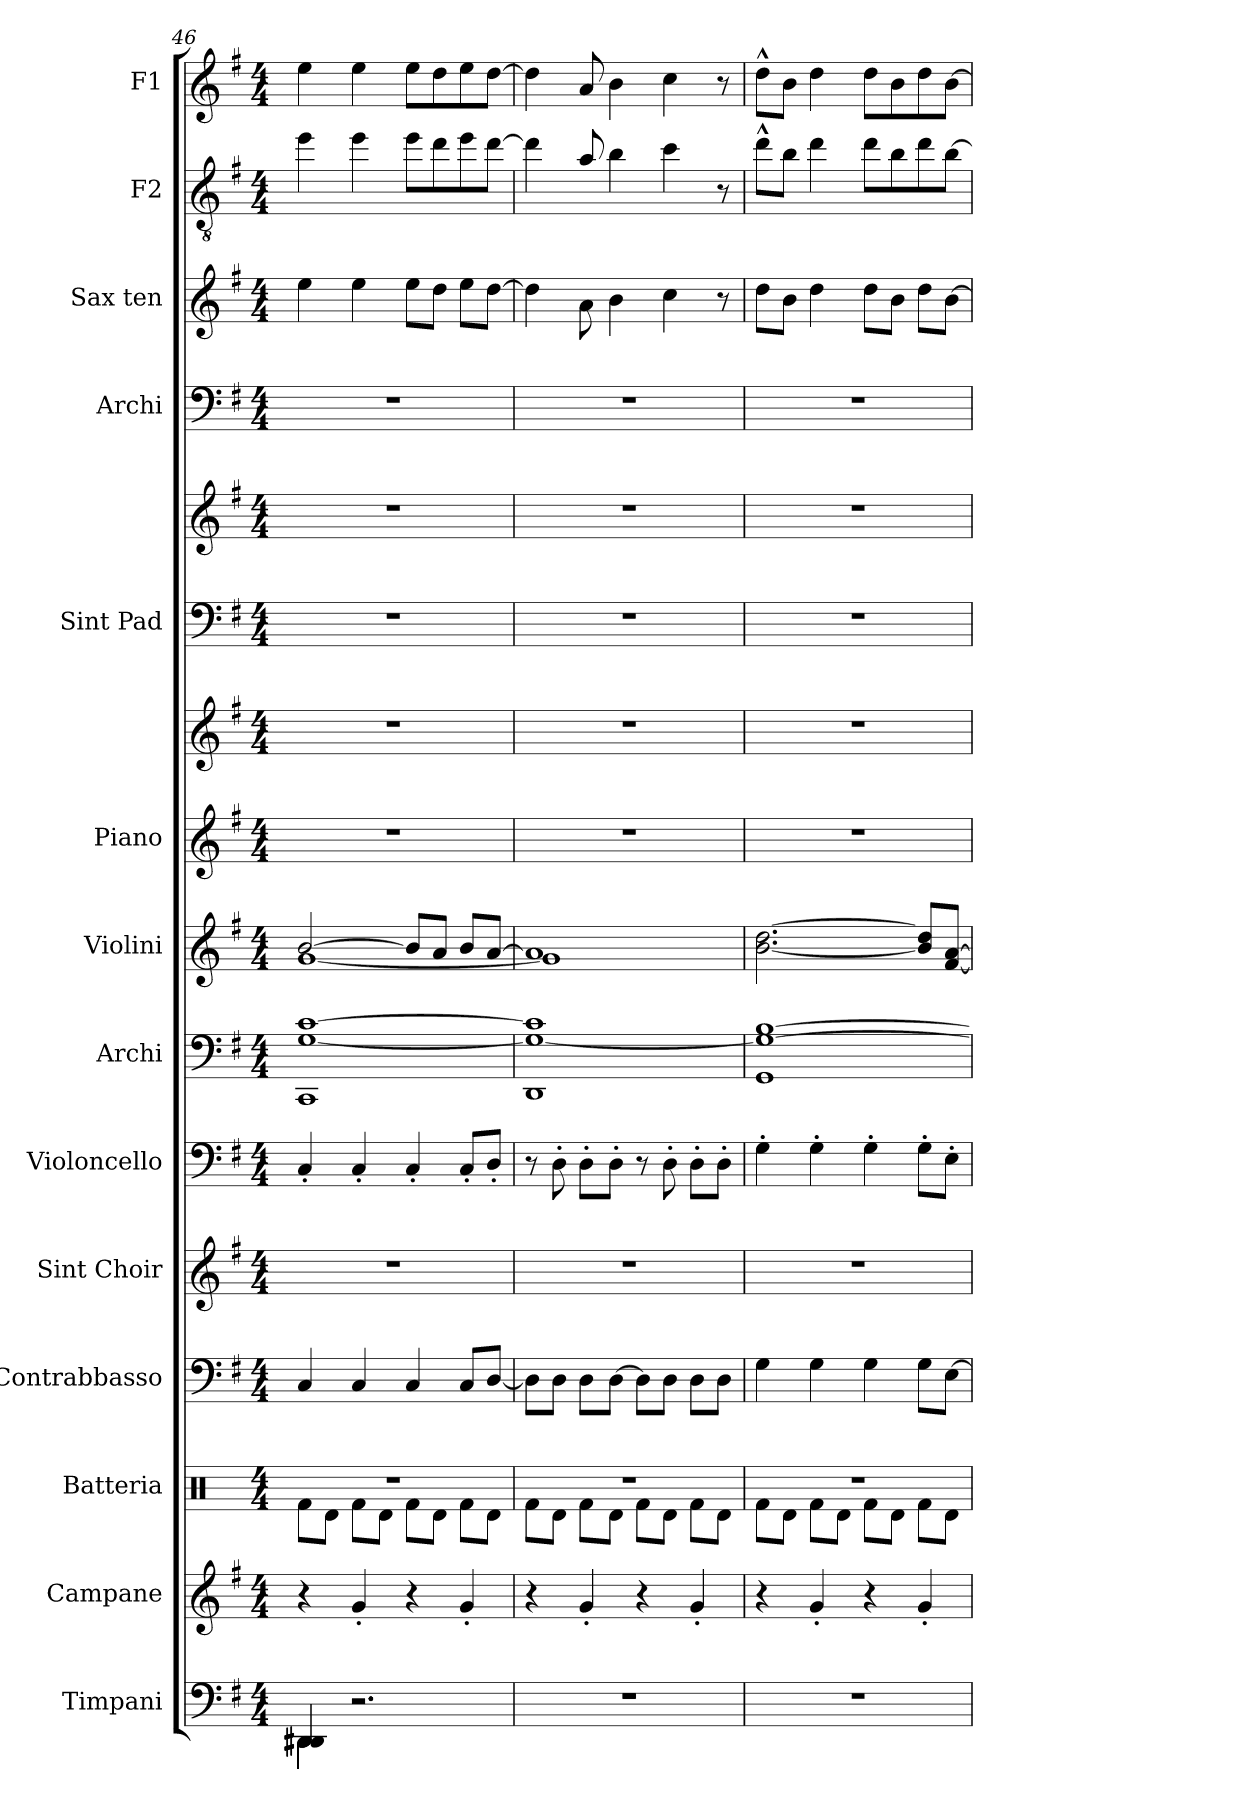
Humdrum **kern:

**kern	**kern	**kern	**kern	**kern	**kern	**kern	**kern	**kern	**kern	**kern	**kern	**kern	**kern	**kern	**kern
*part14	*part13	*part12	*part11	*part10	*part9	*part8	*part7	*part6	*part6	*part5	*part5	*part4	*part3	*part2	*part1
*staff16	*staff15	*staff14	*staff13	*staff12	*staff11	*staff10	*staff9	*staff8	*staff7	*staff6	*staff5	*staff4	*staff3	*staff2	*staff1
*I"Timpani	*I"Campane	*I"Batteria	*I"Contrabbasso	*I"Sint Choir	*I"Violoncello	*I"Archi	*I"Violini	*I"Piano	*	*I"Sint Pad	*	*I"Archi	*I"Sax ten	*I"F2	*I"F1
*I'Tmp	*I'Cmp	*I'Batt	*I'Cb	*I'Sint	*I'Vc	*I'Ar	*I'Vl.	*	*	*I'Sint	*	*I'Ar	*I'Sax.t	*I'F2	*I'F1
*clefF4	*clefG2	*clefX	*clefF4	*clefG2	*clefF4	*clefF4	*clefG2	*clefG2	*clefG2	*clefF4	*clefG2	*clefF4	*clefG2	*clefGv2	*clefG2
*	*	*	*ITrd7c12	*	*	*	*	*	*	*	*	*	*ITrd8c14	*ITrd8c14	*
*k[f#]	*k[f#]	*k[]	*k[f#]	*k[f#]	*k[f#]	*k[f#]	*k[f#]	*k[f#]	*k[f#]	*k[f#]	*k[f#]	*k[f#]	*k[f#]	*k[f#]	*k[f#]
*M4/4	*M4/4	*M4/4	*M4/4	*M4/4	*M4/4	*M4/4	*M4/4	*M4/4	*M4/4	*M4/4	*M4/4	*M4/4	*M4/4	*M4/4	*M4/4
=46	=46	=46	=46	=46	=46	=46	=46	=46	=46	=46	=46	=46	=46	=46	=46
*^	*	*^	*	*	*	*	*^	*	*	*	*	*	*	*	*
*	*^	*	*	*	*	*	*	*	*	*	*	*	*	*	*	*	*	*
*	*	*^	*	*	*	*	*	*	*	*	*	*	*	*	*	*	*	*	*
4DD/ 4DD#X/	4DD#\	4DD#/	4DD#\	4r	1r	8Rf\L	4CC/	1r	4C'/	1CC [1G [1c	[2b/	[1g	1r	1r	1r	1r	1r	4e\	4e\	4ee\
.	.	.	.	.	.	8Rd\J	.	.	.	.	.	.	.	.	.	.	.	.	.	.
2.r	2.r	2.r	2.r	4g'/	.	8Rf\L	4CC/	.	4C'/	.	.	.	.	.	.	.	.	4e\	4e\	4ee\
.	.	.	.	.	.	8Rd\J	.	.	.	.	.	.	.	.	.	.	.	.	.	.
.	.	.	.	4r	.	8Rf\L	4CC/	.	4C'/	.	8b/L]	.	.	.	.	.	.	8e\L	8e\L	8ee\L
.	.	.	.	.	.	8Rd\J	.	.	.	.	8a/J	.	.	.	.	.	.	8d\J	8d\	8dd\
.	.	.	.	4g'/	.	8Rf\L	8CC/L	.	8C'/L	.	8b/L	.	.	.	.	.	.	8e\L	8e\	8ee\
.	.	.	.	.	.	8Rd\J	[8DD/J	.	8D'/J	.	[8a/J	.	.	.	.	.	.	[8d\J	[8d\J	[8dd\J
*	*	*v	*v	*	*	*	*	*	*	*	*	*	*	*	*	*	*	*	*	*
=47	=47	=47	=47	=47	=47	=47	=47	=47	=47	=47	=47	=47	=47	=47	=47	=47	=47	=47	=47
1r	1r	1r	4r	1r	8Rf\L	8DD\L]	1r	8r	1DD 1G_ 1c]	1a]	1g]	1r	1r	1r	1r	1r	4d\]	4d\]	4dd\]
.	.	.	.	.	8Rd\J	8DD\J	.	8D'\	.	.	.	.	.	.	.	.	.	.	.
.	.	.	4g'/	.	8Rf\L	8DD\L	.	8D'\L	.	.	.	.	.	.	.	.	8A\	8A/	8a/
.	.	.	.	.	8Rd\J	[8DD\J	.	8D'\J	.	.	.	.	.	.	.	.	4B\	4B\	4b\
.	.	.	4r	.	8Rf\L	8DD\L]	.	8r	.	.	.	.	.	.	.	.	.	.	.
.	.	.	.	.	8Rd\J	8DD\J	.	8D'\	.	.	.	.	.	.	.	.	4c\	4c\	4cc\
.	.	.	4g'/	.	8Rf\L	8DD\L	.	8D'\L	.	.	.	.	.	.	.	.	.	.	.
.	.	.	.	.	8Rd\J	8DD\J	.	8D'\J	.	.	.	.	.	.	.	.	8r	8r	8r
*v	*v	*v	*	*	*	*	*	*	*	*v	*v	*	*	*	*	*	*	*	*
=48	=48	=48	=48	=48	=48	=48	=48	=48	=48	=48	=48	=48	=48	=48	=48	=48
1r	4r	1r	8Rf\L	4GG\	1r	4G'\	1GG 1G_ [1B	[2.b\ [2.dd\	1r	1r	1r	1r	1r	8d\L	8d^^i\L	8dd^^i\L
.	.	.	8Rd\J	.	.	.	.	.	.	.	.	.	.	8B\J	8Bi\J	8bi\J
.	4g'/	.	8Rf\L	4GG\	.	4G'\	.	.	.	.	.	.	.	4d\	4d\	4dd\
.	.	.	8Rd\J	.	.	.	.	.	.	.	.	.	.	.	.	.
.	4r	.	8Rf\L	4GG\	.	4G'\	.	.	.	.	.	.	.	8d\L	8d\L	8dd\L
.	.	.	8Rd\J	.	.	.	.	.	.	.	.	.	.	8B\J	8B\	8b\
.	4g'/	.	8Rf\L	8GG\L	.	8G'\L	.	8b]/ 8dd]/L	.	.	.	.	.	8d\L	8d\	8dd\
.	.	.	8Rd\J	[8EE\J	.	8E'\J	.	[8f#/ [8a/J	.	.	.	.	.	[8B\J	[8B\J	[8b\J
*	*	*v	*v	*	*	*	*	*	*	*	*	*	*	*	*	*
=	=	=	=	=	=	=	=	=	=	=	=	=	=	=	=
*-	*-	*-	*-	*-	*-	*-	*-	*-	*-	*-	*-	*-	*-	*-	*-
